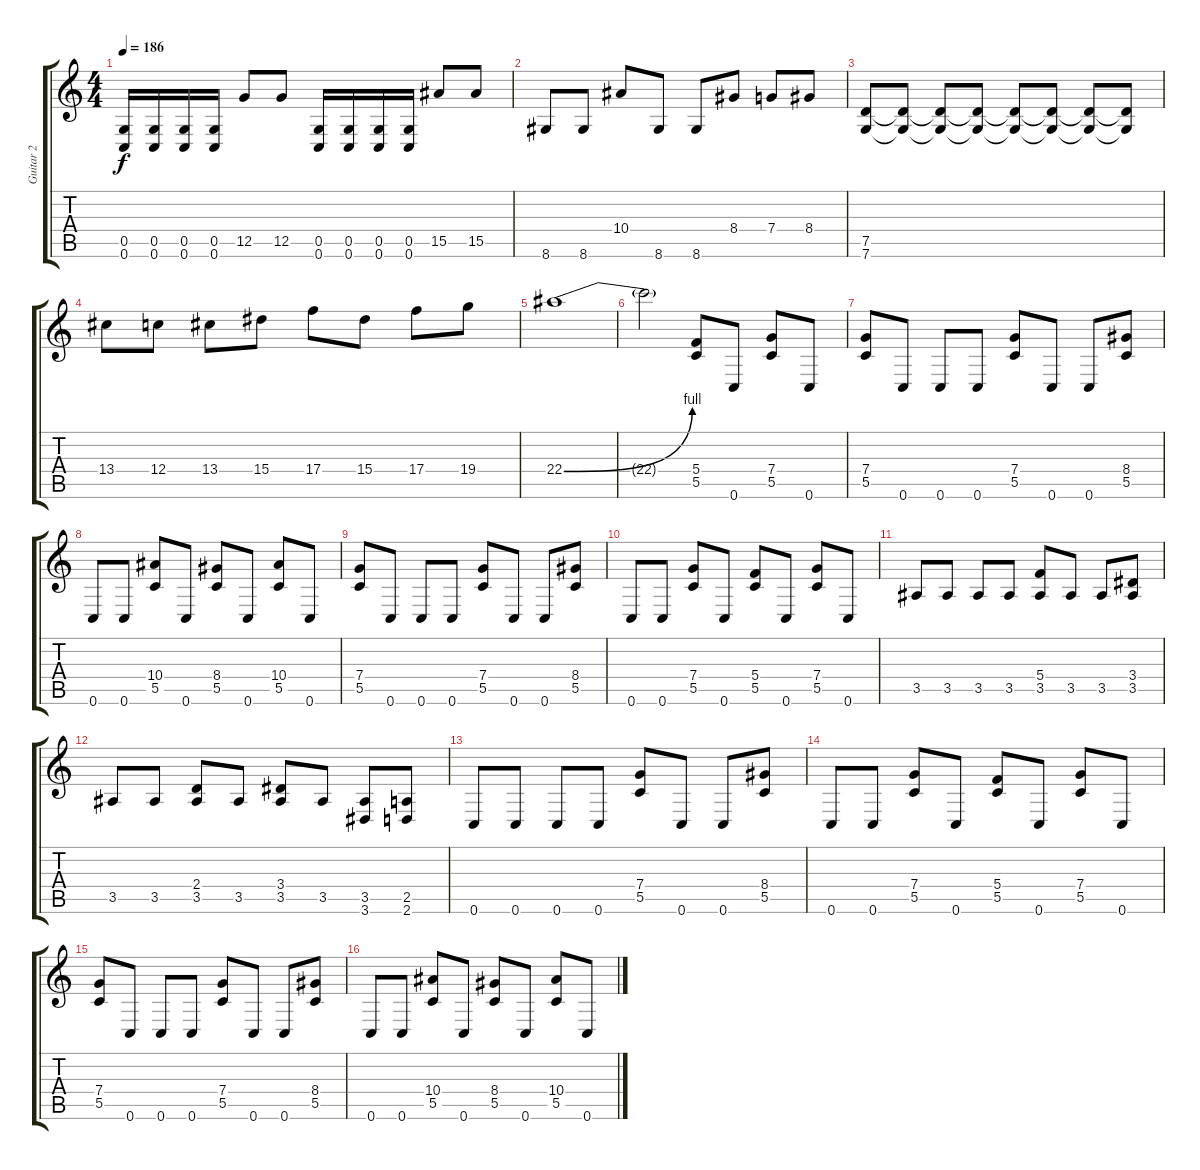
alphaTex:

\track ("Guitar 2" "Guitar 2") {instrument distortionguitar}
\staff {score tabs}
\tuning (D4 A3 F3 C3 G2 C2) {hide}
\ts (4 4)
\tempo 186
\clef g2
\ks c
(0.5 0.6).16{dy f} (0.5 0.6).16 (0.5 0.6).16 (0.5 0.6).16 12.5.8 12.5.8 (0.5 0.6).16 (0.5 0.6).16 (0.5 0.6).16 (0.5 0.6).16 15.5.8 15.5.8 |
8.6.8 8.6.8 10.4.8 8.6.8 8.6.8 8.4.8 7.4.8 8.4.8 |
(7.5 7.6).8 (7.5{t} 7.6{t}).8 (7.5{t} 7.6{t}).8 (7.5{t} 7.6{t}).8 (7.5{t} 7.6{t}).8 (7.5{t} 7.6{t}).8 (7.5{t} 7.6{t}).8 (7.5{t} 7.6{t}).8 |
13.4.8 12.4.8 13.4.8 15.4.8 17.4.8 15.4.8 17.4.8 19.4.8 |
22.4{be (bend 0 0 60 4)}.1 |
22.4{t}.2 (5.4 5.5).8 0.6.8 (7.4 5.5).8 0.6.8 |
(7.4 5.5).8 0.6.8 0.6.8 0.6.8 (7.4 5.5).8 0.6.8 0.6.8 (8.4 5.5).8 |
0.6.8 0.6.8 (10.4 5.5).8 0.6.8 (8.4 5.5).8 0.6.8 (10.4 5.5).8 0.6.8 |
(7.4 5.5).8 0.6.8 0.6.8 0.6.8 (7.4 5.5).8 0.6.8 0.6.8 (8.4 5.5).8 |
0.6.8 0.6.8 (7.4 5.5).8 0.6.8 (5.4 5.5).8 0.6.8 (7.4 5.5).8 0.6.8 |
3.5.8 3.5.8 3.5.8 3.5.8 (5.4 3.5).8 3.5.8 3.5.8 (3.4 3.5).8 |
3.5.8 3.5.8 (2.4 3.5).8 3.5.8 (3.4 3.5).8 3.5.8 (3.5 3.6).8 (2.5 2.6).8 |
0.6.8 0.6.8 0.6.8 0.6.8 (7.4 5.5).8 0.6.8 0.6.8 (8.4 5.5).8 |
0.6.8 0.6.8 (7.4 5.5).8 0.6.8 (5.4 5.5).8 0.6.8 (7.4 5.5).8 0.6.8 |
(7.4 5.5).8 0.6.8 0.6.8 0.6.8 (7.4 5.5).8 0.6.8 0.6.8 (8.4 5.5).8 |
0.6.8 0.6.8 (10.4 5.5).8 0.6.8 (8.4 5.5).8 0.6.8 (10.4 5.5).8 0.6.8
